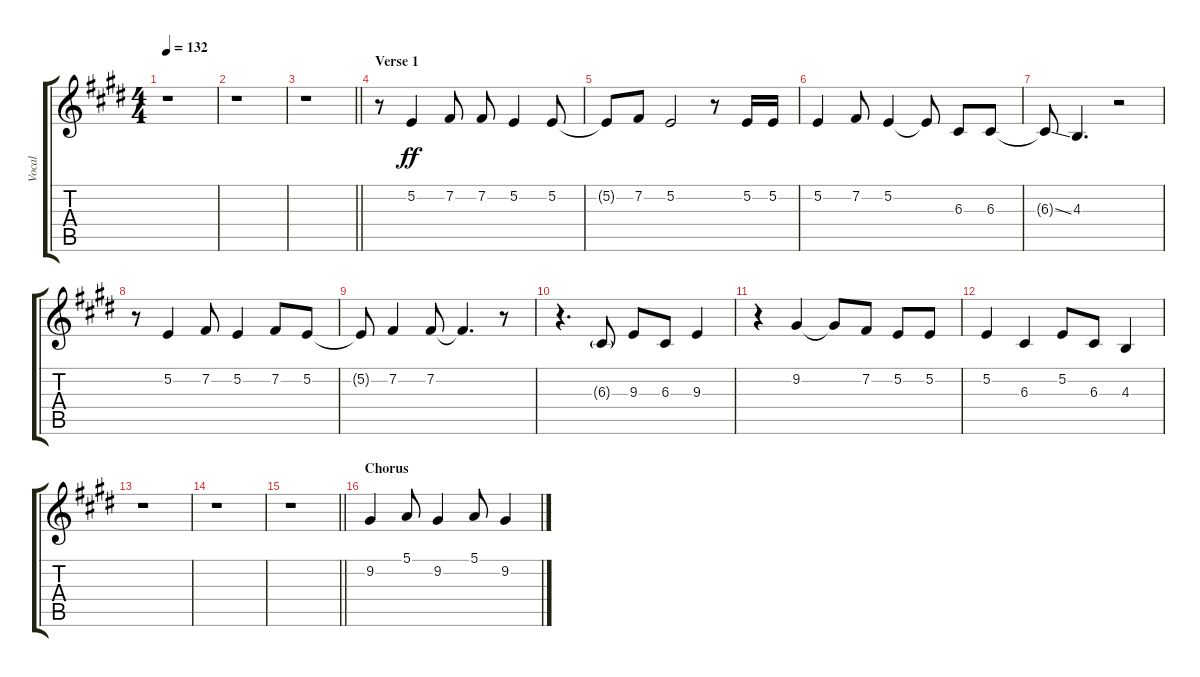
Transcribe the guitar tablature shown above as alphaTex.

\track ("Vocal" "Vocal") {instrument synthvoice}
\staff {score tabs}
\tuning (E4 B3 G3 D3 A2 E2) {hide}
\ts (4 4)
\tempo 132
\clef g2
\ks e
r.1{dy f} |
r.1 |
\barLineRight lightlight
r.1 |
\section ("" "Verse 1")
r.8 5.2.4{dy ff} 7.2.8 7.2.8 5.2.4 5.2.8 |
5.2{t}.8 7.2.8 5.2.2 r.8 5.2.16 5.2.16 |
5.2.4 7.2.8 5.2.4 5.2{t}.8 6.3.8 6.3.8 |
6.3{ss t}.8 4.3.4{d} r.2 |
r.8 5.2.4 7.2.8 5.2.4 7.2.8 5.2.8 |
5.2{t}.8 7.2.4 7.2.8 7.2{t}.4{d} r.8 |
r.4{d} 6.3{g}.8 9.3.8 6.3.8 9.3.4 |
r.4 9.2.4 9.2{t}.8 7.2.8 5.2.8 5.2.8 |
5.2.4 6.3.4 5.2.8 6.3.8 4.3.4 |
r.1 |
r.1 |
\barLineRight lightlight
r.1 |
\section ("" "Chorus")
9.2.4 5.1.8 9.2.4 5.1.8 9.2.4
